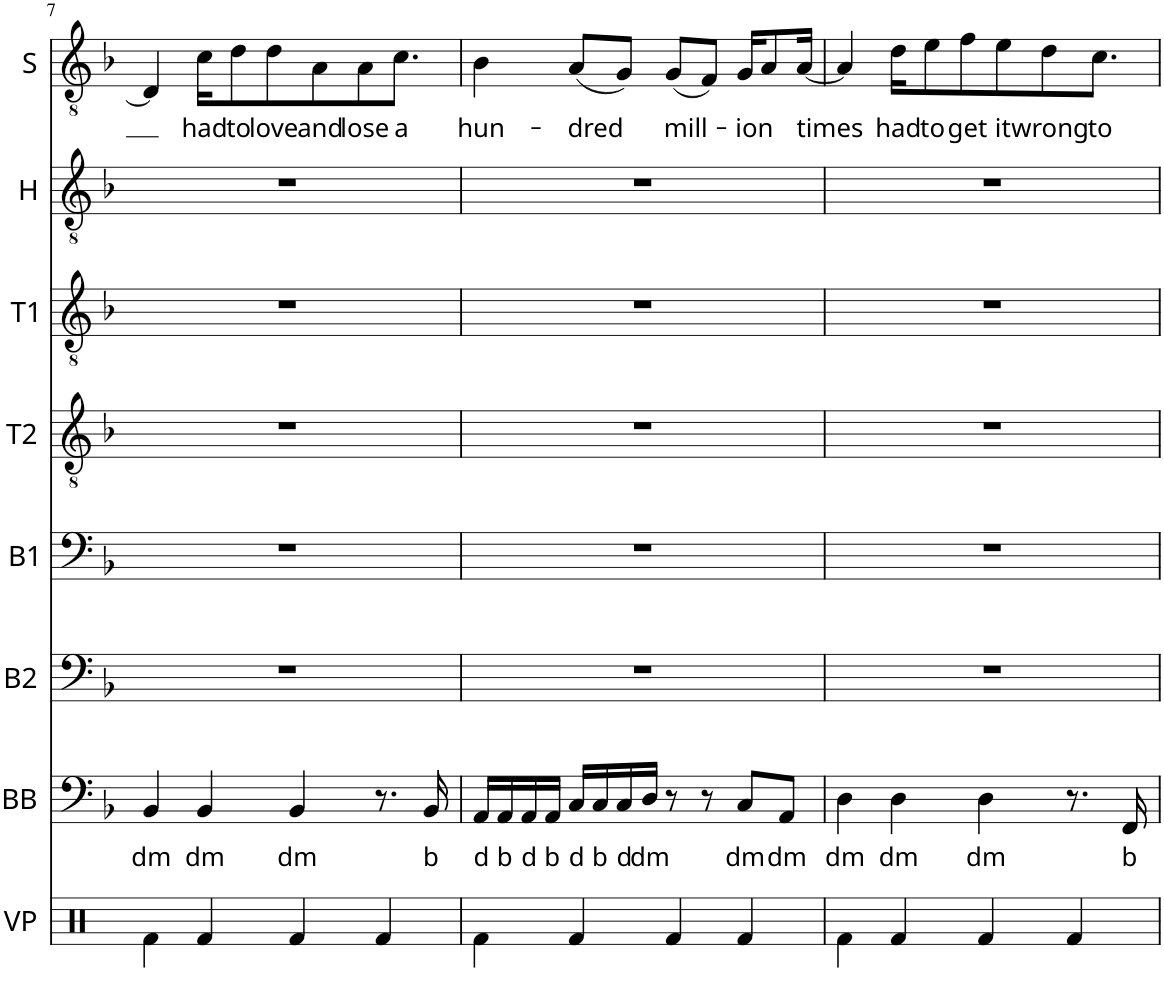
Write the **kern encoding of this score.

**kern	**kern	**text	**kern	**kern	**kern	**kern	**kern	**kern	**text
*part8	*part7	*part7	*part6	*part5	*part4	*part3	*part2	*part1	*part1
*staff8	*staff7	*staff7	*staff6	*staff5	*staff4	*staff3	*staff2	*staff1	*staff1
*I"Vocal Percussion	*I"Bass	*	*I"Baritone 2	*I"Baritone 1	*I"Tenor 2	*I"Tenor 1	*I"Harmony	*I"Solo	*
*I'VP	*	*	*I'B2	*I'B1	*I'T2	*I'T1	*I'H	*I'S	*
!!LO:PB:g=z
*clefX	*clefF4	*	*clefF4	*clefF4	*clefGv2	*clefGv2	*clefGv2	*clefGv2	*
*k[]	*k[b-]	*	*k[b-]	*k[b-]	*k[b-]	*k[b-]	*k[b-]	*k[b-]	*
*M4/4	*M4/4	*	*M4/4	*M4/4	*M4/4	*M4/4	*M4/4	*M4/4	*
=7	=7	=7	=7	=7	=7	=7	=7	=7	=7
!	!	!LO:LY:b	!	!	!	!	!	!	!
4Rf\	4BB-/	dm	1r	1r	1r	1r	1r	4D/]	.
!	!	!LO:LY:b	!	!	!	!	!	!	!LO:LY:b
4Rf/	4BB-/	dm	.	.	.	.	.	16c\KL	had
!	!	!	!	!	!	!	!	!	!LO:LY:b
.	.	.	.	.	.	.	.	8d\	to
!	!	!	!	!	!	!	!	!	!LO:LY:b
.	.	.	.	.	.	.	.	8d\	love
!	!	!LO:LY:b	!	!	!	!	!	!	!
4Rf/	4BB-/	dm	.	.	.	.	.	.	.
!	!	!	!	!	!	!	!	!	!LO:LY:b
.	.	.	.	.	.	.	.	8A\	and
!	!	!	!	!	!	!	!	!	!LO:LY:b
.	.	.	.	.	.	.	.	8A\	lose
4Rf/	8.r	.	.	.	.	.	.	.	.
!	!	!	!	!	!	!	!	!	!LO:LY:b
.	.	.	.	.	.	.	.	8.c\J	a
!	!	!LO:LY:b	!	!	!	!	!	!	!
.	16BB-/	b	.	.	.	.	.	.	.
=8	=8	=8	=8	=8	=8	=8	=8	=8	=8
!	!	!LO:LY:b	!	!	!	!	!	!	!LO:LY:b
4Rf\	16AA/LL	d	1r	1r	1r	1r	1r	4B-\	hun-
!	!	!LO:LY:b	!	!	!	!	!	!	!
.	16AA/	b	.	.	.	.	.	.	.
!	!	!LO:LY:b	!	!	!	!	!	!	!
.	16AA/	d	.	.	.	.	.	.	.
!	!	!LO:LY:b	!	!	!	!	!	!	!
.	16AA/JJ	b	.	.	.	.	.	.	.
!	!	!LO:LY:b	!	!	!	!	!	!	!LO:LY:b
4Rf/	16C/LL	d	.	.	.	.	.	(8A/L	-dred
!	!	!LO:LY:b	!	!	!	!	!	!	!
.	16C/	b	.	.	.	.	.	.	.
!	!	!LO:LY:b	!	!	!	!	!	!	!
.	16C/	d	.	.	.	.	.	8G/J)	.
!	!	!LO:LY:b	!	!	!	!	!	!	!
.	16D/JJ	dm	.	.	.	.	.	.	.
!	!	!	!	!	!	!	!	!	!LO:LY:b
4Rf/	8r	.	.	.	.	.	.	(8G/L	mill-
.	8r	.	.	.	.	.	.	8F/J)	.
!	!	!LO:LY:b	!	!	!	!	!	!	!LO:LY:b
4Rf/	8C/L	dm	.	.	.	.	.	16G/KL	-ion
.	.	.	.	.	.	.	.	8A/	.
!	!	!LO:LY:b	!	!	!	!	!	!	!
.	8AA/J	dm	.	.	.	.	.	.	.
!	!	!	!	!	!	!	!	!	!LO:LY:b
.	.	.	.	.	.	.	.	[16A/Jk	times
=9	=9	=9	=9	=9	=9	=9	=9	=9	=9
!	!	!LO:LY:b	!	!	!	!	!	!	!
4Rf\	4D\	dm	1r	1r	1r	1r	1r	4A/]	.
!	!	!LO:LY:b	!	!	!	!	!	!	!LO:LY:b
4Rf/	4D\	dm	.	.	.	.	.	16d\KL	had
!	!	!	!	!	!	!	!	!	!LO:LY:b
.	.	.	.	.	.	.	.	8e\	to
!	!	!	!	!	!	!	!	!	!LO:LY:b
.	.	.	.	.	.	.	.	8f\	get
!	!	!LO:LY:b	!	!	!	!	!	!	!
4Rf/	4D\	dm	.	.	.	.	.	.	.
!	!	!	!	!	!	!	!	!	!LO:LY:b
.	.	.	.	.	.	.	.	8e\	it
!	!	!	!	!	!	!	!	!	!LO:LY:b
.	.	.	.	.	.	.	.	8d\	wrong
4Rf/	8.r	.	.	.	.	.	.	.	.
!	!	!	!	!	!	!	!	!	!LO:LY:b
.	.	.	.	.	.	.	.	8.c\J	to
!	!	!LO:LY:b	!	!	!	!	!	!	!
.	16FF/	b	.	.	.	.	.	.	.
=	=	=	=	=	=	=	=	=	=
*-	*-	*-	*-	*-	*-	*-	*-	*-	*-
